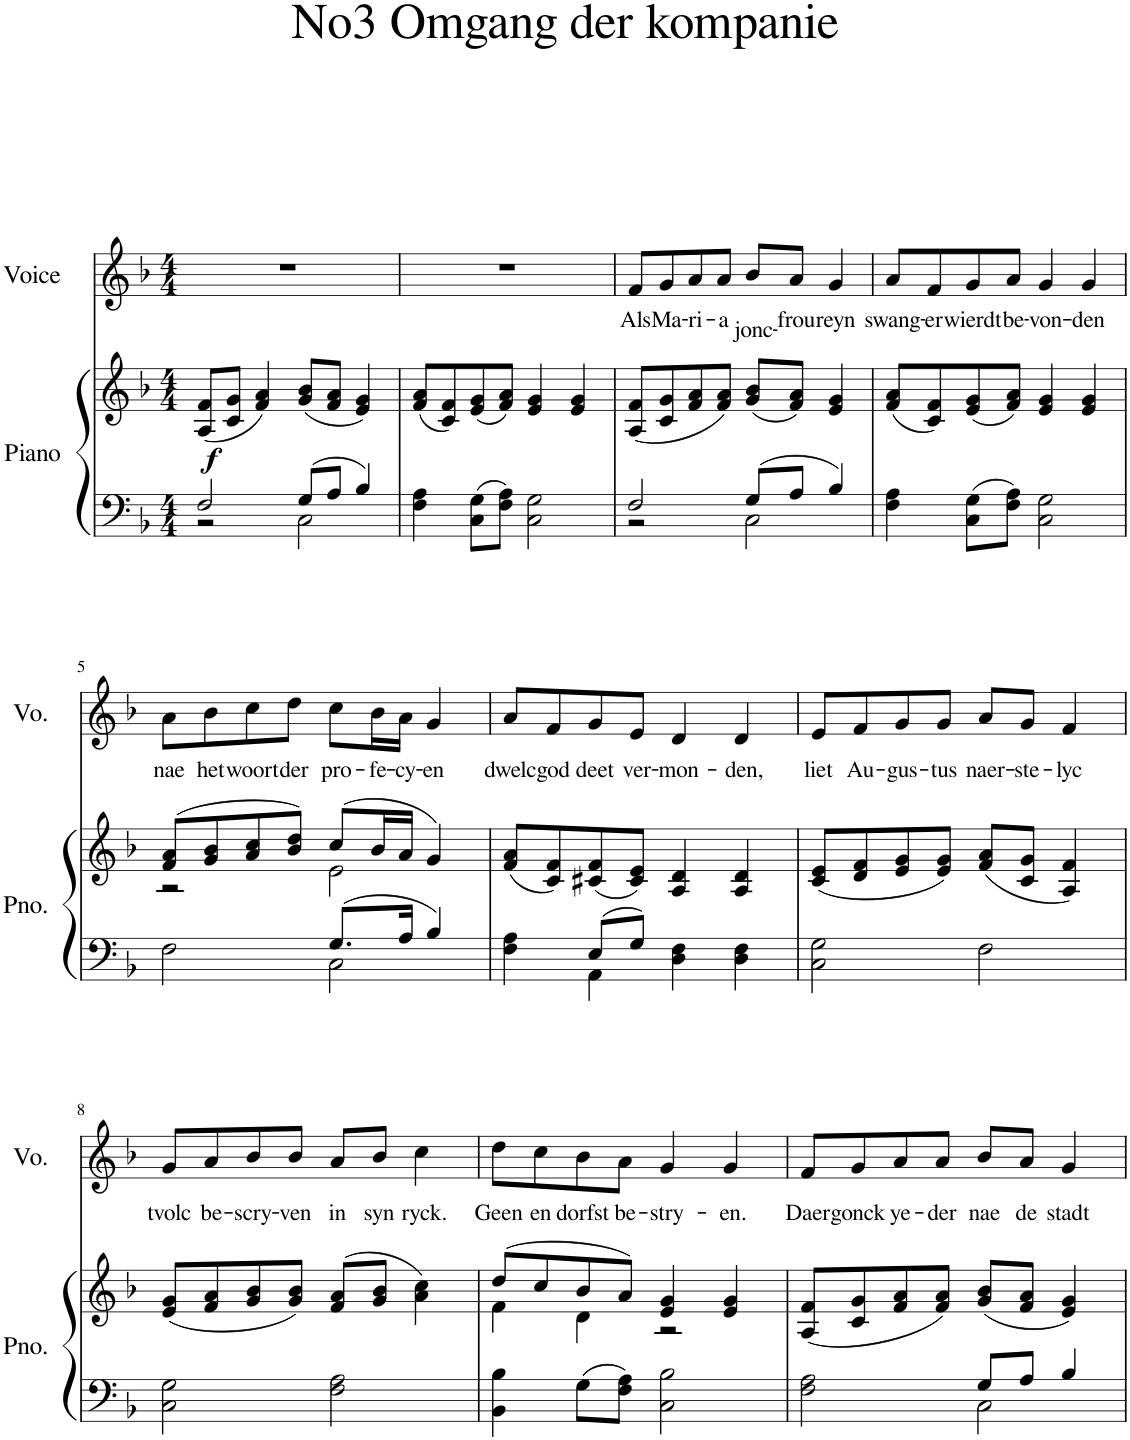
**kern	**kern	**dynam	**kern	**text
*part2	*part2	*part2	*part1	*part1
*staff3	*staff2	*staff2/3	*staff1	*staff1
*I"Piano	*	*	*I"Voice	*
*I'Pno.	*	*	*I'Vo.	*
*clefF4	*clefG2	*	*clefG2	*
*k[b-]	*k[b-]	*	*k[b-]	*
*M4/4	*M4/4	*	*M4/4	*
=1	=1	=1	=1	=1
*^	*	*	*	*
!	!	!	!LO:DY:b	!	!
2F/	2r	(8A/ 8f/L	f	1r	.
.	.	8c/ 8g/J	.	.	.
.	.	4f/ 4a/)	.	.	.
8G/L	2C\	(8g/ 8b-/L	.	.	.
8A/J	.	8f/ 8a/J	.	.	.
4B-/	.	4e/ 4g/)	.	.	.
*v	*v	*	*	*	*
=2	=2	=2	=2	=2
4F\ 4A\	(8f/ 8a/L	.	1r	.
.	8c/ 8f/)	.	.	.
8C\ 8G\L	(8e/ 8g/	.	.	.
8F\ 8A\J	8f/ 8a/J)	.	.	.
2C\ 2G\	4e/ 4g/	.	.	.
.	4e/ 4g/	.	.	.
=3	=3	=3	=3	=3
*^	*	*	*	*
!	!	!	!	!	!LO:LY:b
2F/	2r	(8A/ 8f/L	.	8f/L	Als
!	!	!	!	!	!LO:LY:b
.	.	8c/ 8g/	.	8g/	Ma-
!	!	!	!	!	!LO:LY:b
.	.	8f/ 8a/	.	8a/	-ri-
!	!	!	!	!	!LO:LY:b
.	.	8f/ 8a/J)	.	8a/J	-a
!	!	!	!	!	!LO:LY:b
8G/L	2C\	(8g/ 8b-/L	.	8b-/L	jonc-
!	!	!	!	!	!LO:LY:b
8A/J	.	8f/ 8a/J)	.	8a/J	-frou
!	!	!	!	!	!LO:LY:b
4B-/	.	4e/ 4g/	.	4g/	reyn
*v	*v	*	*	*	*
=4	=4	=4	=4	=4
!	!	!	!	!LO:LY:b
4F\ 4A\	(8f/ 8a/L	.	8a/L	swang-
!	!	!	!	!LO:LY:b
.	8c/ 8f/)	.	8f/	-er
!	!	!	!	!LO:LY:b
8C\ 8G\L	(8e/ 8g/	.	8g/	wierdt
!	!	!	!	!LO:LY:b
8F\ 8A\J	8f/ 8a/J)	.	8a/J	be-
!	!	!	!	!LO:LY:b
2C\ 2G\	4e/ 4g/	.	4g/	-von-
!	!	!	!	!LO:LY:b
.	4e/ 4g/	.	4g/	-den
!!LO:LB:g=z
=5	=5	=5	=5	=5
*^	*^	*	*	*
!	!	!	!	!	!	!LO:LY:b
2ryy	2F\	(8f/ 8a/L	2r	.	8a\L	nae
!	!	!	!	!	!	!LO:LY:b
.	.	8g/ 8b-/	.	.	8b-\	het
!	!	!	!	!	!	!LO:LY:b
.	.	8a/ 8cc/	.	.	8cc\	woort
!	!	!	!	!	!	!LO:LY:b
.	.	8b-/ 8dd/J)	.	.	8dd\J	der
!	!	!	!	!	!	!LO:LY:b
8.G/L	2C\	(8cc/L	2e\	.	8cc\L	pro-
!	!	!	!	!	!	!LO:LY:b
.	.	16b-/L	.	.	16b-\L	-fe-
!	!	!	!	!	!	!LO:LY:b
16A/Jk	.	16a/JJ	.	.	16a\JJ	-cy-
!	!	!	!	!	!	!LO:LY:b
4B-/	.	4g/)	.	.	4g/	-en
*	*	*v	*v	*	*	*
=6	=6	=6	=6	=6	=6
!	!	!	!	!	!LO:LY:b
4F\ 4A\	4ryy	(8f/ 8a/L	.	8a/L	dwelc
!	!	!	!	!	!LO:LY:b
.	.	8c/ 8f/)	.	8f/	god
!	!	!	!	!	!LO:LY:b
8E/L	4AA\	(8c#X/ 8f/	.	8g/	deet
!	!	!	!	!	!LO:LY:b
8G/J	.	8c#/ 8e/J)	.	8e/J	ver-
!	!	!	!	!	!LO:LY:b
4D\ 4F\	2ryy	4A/ 4d/	.	4d/	-mon-
!	!	!	!	!	!LO:LY:b
4D\ 4F\	.	4A/ 4d/	.	4d/	-den,
*v	*v	*	*	*	*
=7	=7	=7	=7	=7
!	!	!	!	!LO:LY:b
2C\ 2G\	(8c/ 8e/L	.	8e/L	liet
!	!	!	!	!LO:LY:b
.	8d/ 8f/	.	8f/	Au-
!	!	!	!	!LO:LY:b
.	8e/ 8g/	.	8g/	-gus-
!	!	!	!	!LO:LY:b
.	8e/ 8g/J)	.	8g/J	-tus
!	!	!	!	!LO:LY:b
2F\	(8f/ 8a/L	.	8a/L	naer-
!	!	!	!	!LO:LY:b
.	8c/ 8g/J	.	8g/J	-ste-
!	!	!	!	!LO:LY:b
.	4A/ 4f/)	.	4f/	-lyc
!!LO:LB:g=z
=8	=8	=8	=8	=8
!	!	!	!	!LO:LY:b
2C\ 2G\	(8e/ 8g/L	.	8g/L	tvolc
!	!	!	!	!LO:LY:b
.	8f/ 8a/	.	8a/	be-
!	!	!	!	!LO:LY:b
.	8g/ 8b-/	.	8b-/	-scry-
!	!	!	!	!LO:LY:b
.	8g/ 8b-/J)	.	8b-/J	-ven
!	!	!	!	!LO:LY:b
2F\ 2A\	(8f/ 8a/L	.	8a/L	in
!	!	!	!	!LO:LY:b
.	8g/ 8b-/J	.	8b-/J	syn
!	!	!	!	!LO:LY:b
.	4a\ 4cc\)	.	4cc\	ryck.
=9	=9	=9	=9	=9
*	*^	*	*	*
!	!	!	!	!	!LO:LY:b
4BB-\ 4B-\	(8dd/L	4f\	.	8dd\L	Geen
!	!	!	!	!	!LO:LY:b
.	8cc/	.	.	8cc\	en
!	!	!	!	!	!LO:LY:b
8G\L	8b-/	4d\	.	8b-\	dorfst
!	!	!	!	!	!LO:LY:b
8F\ 8A\J	8a/J)	.	.	8a\J	be-
!	!	!	!	!	!LO:LY:b
2C\ 2B-\	4e/ 4g/	2r	.	4g/	-stry-
!	!	!	!	!	!LO:LY:b
.	4e/ 4g/	.	.	4g/	-en.
*	*v	*v	*	*	*
=10	=10	=10	=10	=10
*^	*	*	*	*
!	!	!	!	!	!LO:LY:b
2F\ 2A\	2ryy	(8A/ 8f/L	.	8f/L	Daer
!	!	!	!	!	!LO:LY:b
.	.	8c/ 8g/	.	8g/	gonck
!	!	!	!	!	!LO:LY:b
.	.	8f/ 8a/	.	8a/	ye-
!	!	!	!	!	!LO:LY:b
.	.	8f/ 8a/J)	.	8a/J	-der
!	!	!	!	!	!LO:LY:b
8G/L	2C\	(8g/ 8b-/L	.	8b-/L	nae
!	!	!	!	!	!LO:LY:b
8A/J	.	8f/ 8a/J	.	8a/J	de
!	!	!	!	!	!LO:LY:b
4B-/	.	4e/ 4g/)	.	4g/	stadt
*v	*v	*	*	*	*
=	=	=	=	=
*-	*-	*-	*-	*-
